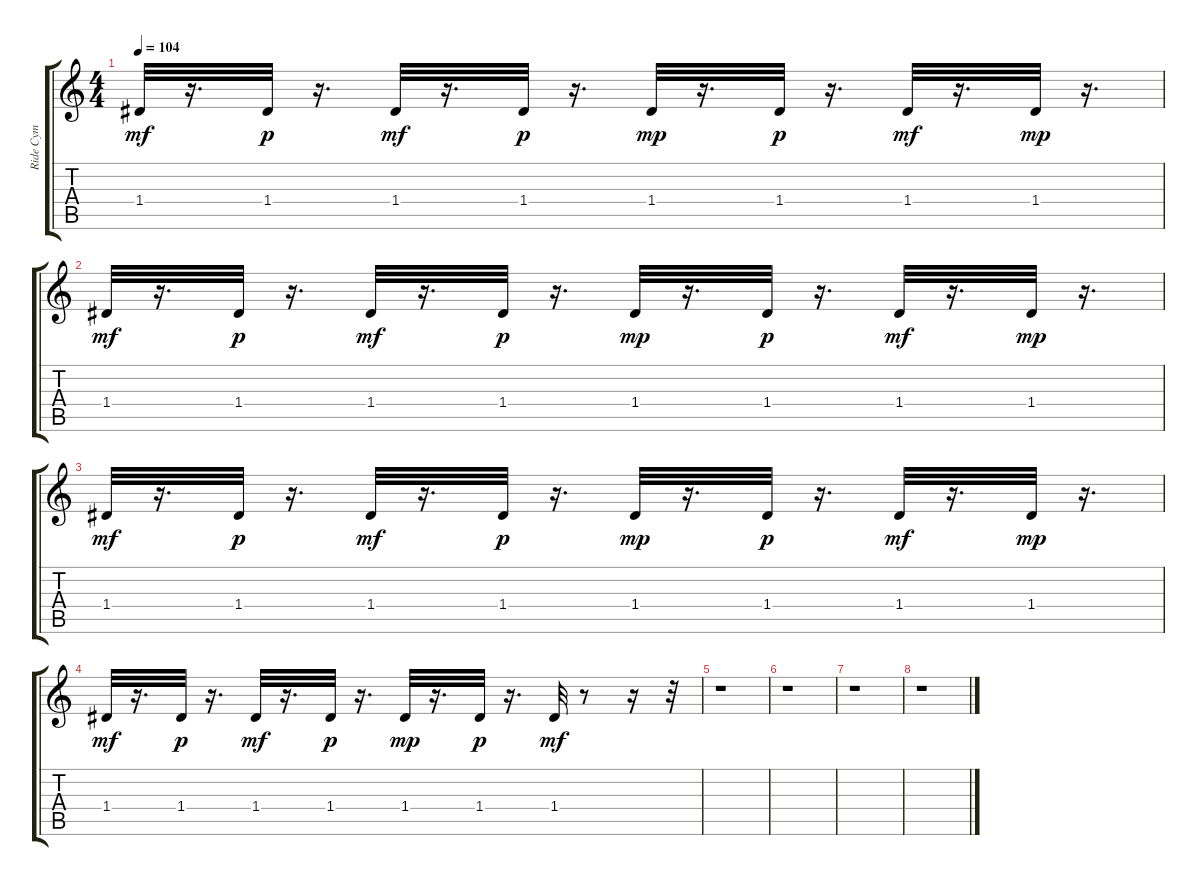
\track ("  Ride Cymbal 1" "  Ride Cym") {instrument acousticguitarsteel}
\staff {score tabs}
\tuning (E4 B3 G3 D3 A2 E2) {hide}
\ts (4 4)
\tempo 104
\clef g2
\ks c
1.4.32{dy mf} r.16{d} 1.4.32{dy p} r.16{d} 1.4.32{dy mf} r.16{d} 1.4.32{dy p} r.16{d} 1.4.32{dy mp} r.16{d} 1.4.32{dy p} r.16{d} 1.4.32{dy mf} r.16{d} 1.4.32{dy mp} r.16{d} |
1.4.32{dy mf} r.16{d} 1.4.32{dy p} r.16{d} 1.4.32{dy mf} r.16{d} 1.4.32{dy p} r.16{d} 1.4.32{dy mp} r.16{d} 1.4.32{dy p} r.16{d} 1.4.32{dy mf} r.16{d} 1.4.32{dy mp} r.16{d} |
1.4.32{dy mf} r.16{d} 1.4.32{dy p} r.16{d} 1.4.32{dy mf} r.16{d} 1.4.32{dy p} r.16{d} 1.4.32{dy mp} r.16{d} 1.4.32{dy p} r.16{d} 1.4.32{dy mf} r.16{d} 1.4.32{dy mp} r.16{d} |
1.4.32{dy mf} r.16{d} 1.4.32{dy p} r.16{d} 1.4.32{dy mf} r.16{d} 1.4.32{dy p} r.16{d} 1.4.32{dy mp} r.16{d} 1.4.32{dy p} r.16{d} 1.4.32{dy mf} r.8 r.16 r.32 |
r.1 |
r.1 |
r.1 |
r.1
